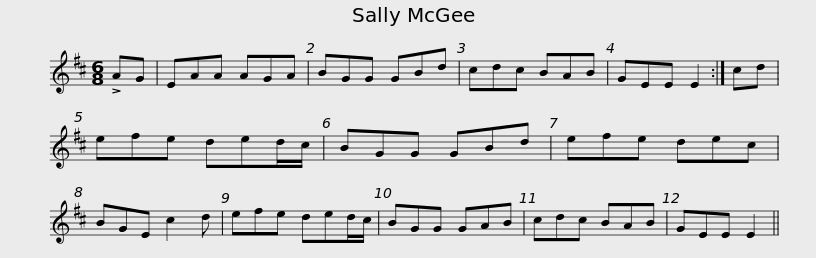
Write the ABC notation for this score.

X:1
L:1/8
M:6/8
I:linebreak $
K:D
V:1 treble
V:1
 !>!AG | EAA AGA | BGG GBd | cdc BAB | GEE E2 :| %5
 cd | efe ded/c/ | BGG GBd |$ efe dec | BGE c2 d | %10
 efe ded/c/ | BGG GAB | cdc BAB | GEE E2 || %14
